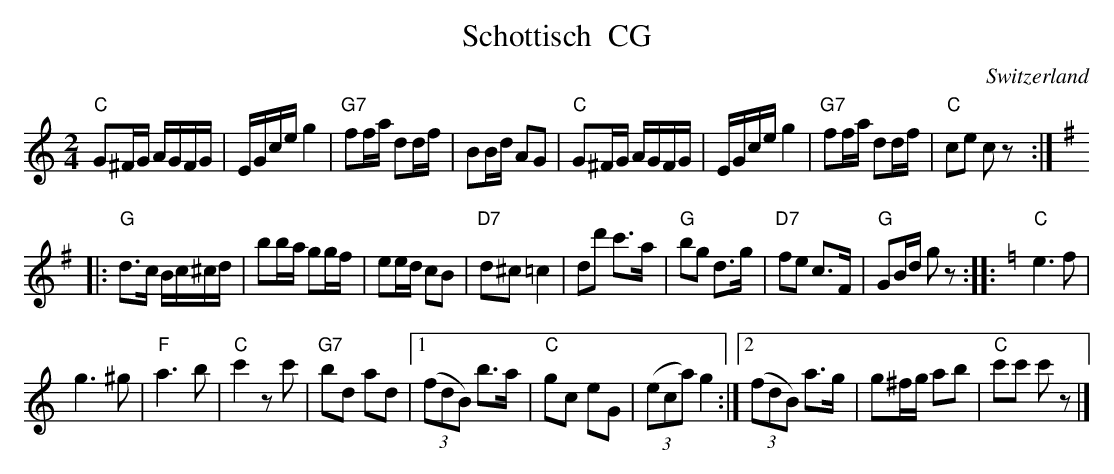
X:1
T: Schottisch  CG
M:2/4
L:1/16
O:Switzerland
K:C major
"C"G2^FG  AGFG | EGceg4 | "G7"f2fa d2df | B2Bd A2G2 | "C"G2^FG  AGFG | EGceg4 | "G7"f2fa d2df | "C"c2e2 c2z2:: [K:G]
"G"d3c Bc^cd | b2ba g2gf | e2ed c2B2 | "D7"d2^c2  =c4 | d2d'2 c'3a |  "G"b2g2 d3g  | "D7"f2e2 c3F | "G"G2Bd g2 z2 :: [K:C][L:1/8] "C"e3f |
g3^g | "F"a3b | "C"c'2zc' | "G7"bd ad |1 ((3fdB) b>a | "C"gc eG | ((3eca)g2 :|2 ((3fdB) a>g | g^f/g/ ab | "C"c'c' c'z |]
